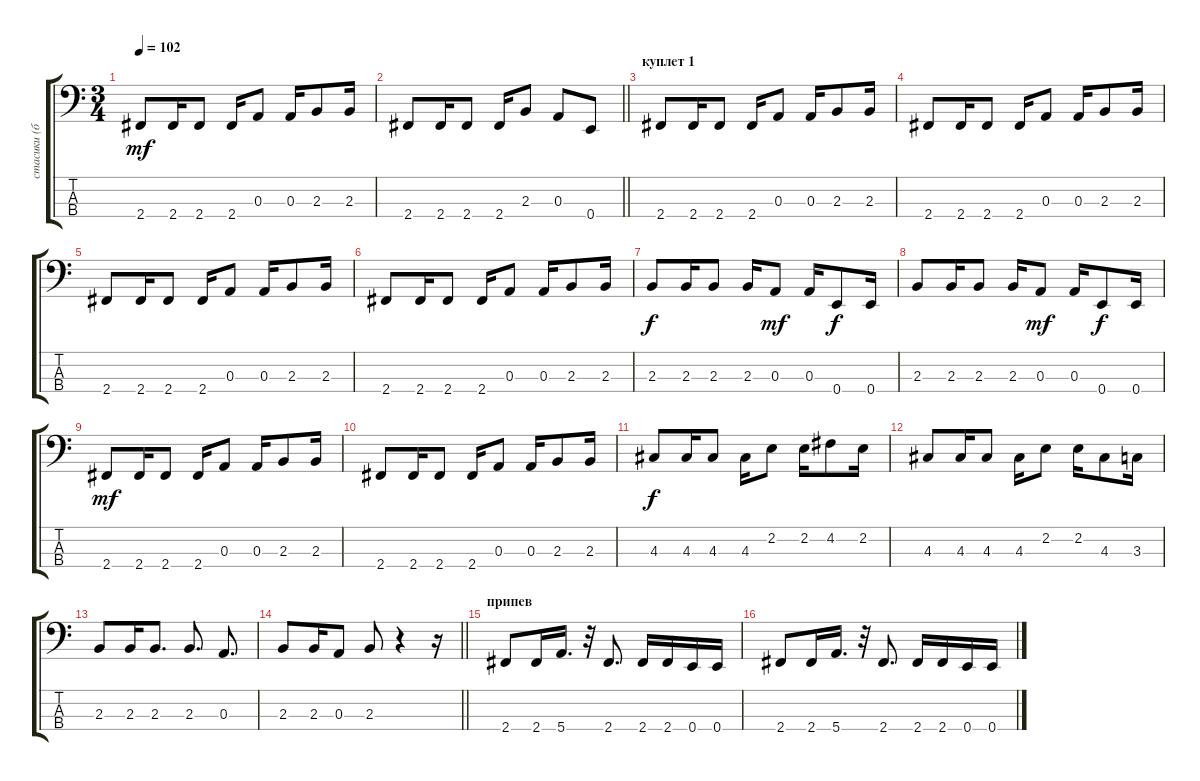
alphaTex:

\track ("стасики (бас)" "стасики (б") {instrument electricbassfinger}
\staff {score tabs}
\tuning (G2 D2 A1 E1) {hide}
\ts (3 4)
\tempo 102
\clef f4
\ks c
2.4.8{dy mf} 2.4.16 2.4.8 2.4.16 0.3.8 0.3.16 2.3.8 2.3.16 |
\barLineRight lightlight
2.4.8 2.4.16 2.4.8 2.4.16 2.3.8 0.3.8 0.4.8 |
\section ("" "куплет 1")
2.4.8 2.4.16 2.4.8 2.4.16 0.3.8 0.3.16 2.3.8 2.3.16 |
2.4.8 2.4.16 2.4.8 2.4.16 0.3.8 0.3.16 2.3.8 2.3.16 |
2.4.8 2.4.16 2.4.8 2.4.16 0.3.8 0.3.16 2.3.8 2.3.16 |
2.4.8 2.4.16 2.4.8 2.4.16 0.3.8 0.3.16 2.3.8 2.3.16 |
2.3.8{dy f} 2.3.16 2.3.8 2.3.16 0.3.8{dy mf} 0.3.16 0.4.8{dy f} 0.4.16 |
2.3.8 2.3.16 2.3.8 2.3.16 0.3.8{dy mf} 0.3.16 0.4.8{dy f} 0.4.16 |
2.4.8{dy mf} 2.4.16 2.4.8 2.4.16 0.3.8 0.3.16 2.3.8 2.3.16 |
2.4.8 2.4.16 2.4.8 2.4.16 0.3.8 0.3.16 2.3.8 2.3.16 |
4.3.8{dy f} 4.3.16 4.3.8 4.3.16 2.2.8 2.2.16 4.2.8 2.2.16 |
4.3.8 4.3.16 4.3.8 4.3.16 2.2.8 2.2.16 4.3.8 3.3.16 |
2.3.8 2.3.16 2.3.8{d} 2.3.8{d} 0.3.8{d} |
\barLineRight lightlight
2.3.8 2.3.16 0.3.8 2.3.8 r.4 r.16 |
\section ("" "припев")
2.4.8 2.4.16 5.4.16{d} r.32 2.4.8{d} 2.4.16 2.4.16 0.4.16 0.4.16 |
2.4.8 2.4.16 5.4.16{d} r.32 2.4.8{d} 2.4.16 2.4.16 0.4.16 0.4.16
